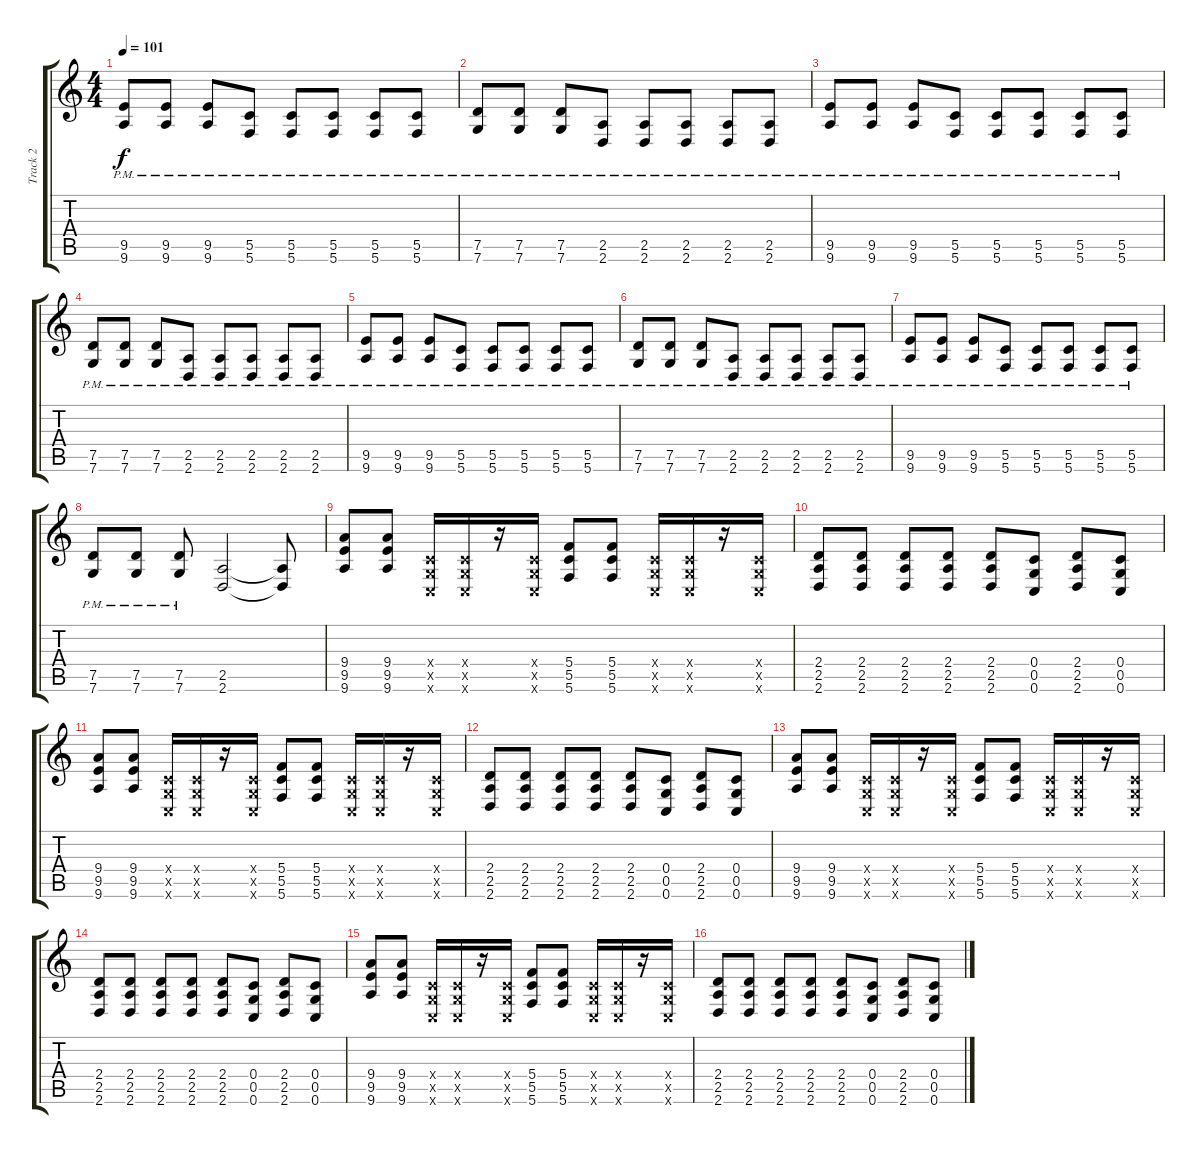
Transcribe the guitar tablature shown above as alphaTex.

\track ("Track 2" "Track 2") {instrument acousticguitarsteel}
\staff {score tabs}
\tuning (D4 A3 F3 C3 G2 C2) {hide}
\ts (4 4)
\tempo 101
\clef g2
\ks c
(9.5{pm} 9.6{pm}).8{dy f volume 16 instrument distortionguitar} (9.5{pm} 9.6{pm}).8 (9.5{pm} 9.6{pm}).8 (5.5{pm} 5.6{pm}).8 (5.5{pm} 5.6{pm}).8 (5.5{pm} 5.6{pm}).8 (5.5{pm} 5.6{pm}).8 (5.5{pm} 5.6{pm}).8 |
(7.5{pm} 7.6{pm}).8 (7.5{pm} 7.6{pm}).8 (7.5{pm} 7.6{pm}).8 (2.5{pm} 2.6{pm}).8 (2.5{pm} 2.6{pm}).8 (2.5{pm} 2.6{pm}).8 (2.5{pm} 2.6{pm}).8 (2.5{pm} 2.6{pm}).8 |
(9.5{pm} 9.6{pm}).8 (9.5{pm} 9.6{pm}).8 (9.5{pm} 9.6{pm}).8 (5.5{pm} 5.6{pm}).8 (5.5{pm} 5.6{pm}).8 (5.5{pm} 5.6{pm}).8 (5.5{pm} 5.6{pm}).8 (5.5{pm} 5.6{pm}).8 |
(7.5{pm} 7.6{pm}).8 (7.5{pm} 7.6{pm}).8 (7.5{pm} 7.6{pm}).8 (2.5{pm} 2.6{pm}).8 (2.5{pm} 2.6{pm}).8 (2.5{pm} 2.6{pm}).8 (2.5{pm} 2.6{pm}).8 (2.5{pm} 2.6{pm}).8 |
(9.5{pm} 9.6{pm}).8 (9.5{pm} 9.6{pm}).8 (9.5{pm} 9.6{pm}).8 (5.5{pm} 5.6{pm}).8 (5.5{pm} 5.6{pm}).8 (5.5{pm} 5.6{pm}).8 (5.5{pm} 5.6{pm}).8 (5.5{pm} 5.6{pm}).8 |
(7.5{pm} 7.6{pm}).8 (7.5{pm} 7.6{pm}).8 (7.5{pm} 7.6{pm}).8 (2.5{pm} 2.6{pm}).8 (2.5{pm} 2.6{pm}).8 (2.5{pm} 2.6{pm}).8 (2.5{pm} 2.6{pm}).8 (2.5{pm} 2.6{pm}).8 |
(9.5{pm} 9.6{pm}).8 (9.5{pm} 9.6{pm}).8 (9.5{pm} 9.6{pm}).8 (5.5{pm} 5.6{pm}).8 (5.5{pm} 5.6{pm}).8 (5.5{pm} 5.6{pm}).8 (5.5{pm} 5.6{pm}).8 (5.5{pm} 5.6{pm}).8 |
(7.5{pm} 7.6{pm}).8 (7.5{pm} 7.6{pm}).8 (7.5{pm} 7.6{pm}).8 (2.5 2.6).2 (2.5{t} 2.6{t}).8 |
(9.4 9.5 9.6).8{instrument distortionguitar} (9.4 9.5 9.6).8 (0.4{x} 0.5{x} 0.6{x}).16 (0.4{x} 0.5{x} 0.6{x}).16 r.16 (0.4{x} 0.5{x} 0.6{x}).16 (5.4 5.5 5.6).8 (5.4 5.5 5.6).8 (0.4{x} 0.5{x} 0.6{x}).16 (0.4{x} 0.5{x} 0.6{x}).16 r.16 (0.4{x} 0.5{x} 0.6{x}).16 |
(2.4 2.5 2.6).8 (2.4 2.5 2.6).8 (2.4 2.5 2.6).8 (2.4 2.5 2.6).8 (2.4 2.5 2.6).8 (0.4 0.5 0.6).8 (2.4 2.5 2.6).8 (0.4 0.5 0.6).8 |
(9.4 9.5 9.6).8 (9.4 9.5 9.6).8 (0.4{x} 0.5{x} 0.6{x}).16 (0.4{x} 0.5{x} 0.6{x}).16 r.16 (0.4{x} 0.5{x} 0.6{x}).16 (5.4 5.5 5.6).8 (5.4 5.5 5.6).8 (0.4{x} 0.5{x} 0.6{x}).16 (0.4{x} 0.5{x} 0.6{x}).16 r.16 (0.4{x} 0.5{x} 0.6{x}).16 |
(2.4 2.5 2.6).8 (2.4 2.5 2.6).8 (2.4 2.5 2.6).8 (2.4 2.5 2.6).8 (2.4 2.5 2.6).8 (0.4 0.5 0.6).8 (2.4 2.5 2.6).8 (0.4 0.5 0.6).8 |
(9.4 9.5 9.6).8 (9.4 9.5 9.6).8 (0.4{x} 0.5{x} 0.6{x}).16 (0.4{x} 0.5{x} 0.6{x}).16 r.16 (0.4{x} 0.5{x} 0.6{x}).16 (5.4 5.5 5.6).8 (5.4 5.5 5.6).8 (0.4{x} 0.5{x} 0.6{x}).16 (0.4{x} 0.5{x} 0.6{x}).16 r.16 (0.4{x} 0.5{x} 0.6{x}).16 |
(2.4 2.5 2.6).8 (2.4 2.5 2.6).8 (2.4 2.5 2.6).8 (2.4 2.5 2.6).8 (2.4 2.5 2.6).8 (0.4 0.5 0.6).8 (2.4 2.5 2.6).8 (0.4 0.5 0.6).8 |
(9.4 9.5 9.6).8 (9.4 9.5 9.6).8 (0.4{x} 0.5{x} 0.6{x}).16 (0.4{x} 0.5{x} 0.6{x}).16 r.16 (0.4{x} 0.5{x} 0.6{x}).16 (5.4 5.5 5.6).8 (5.4 5.5 5.6).8 (0.4{x} 0.5{x} 0.6{x}).16 (0.4{x} 0.5{x} 0.6{x}).16 r.16 (0.4{x} 0.5{x} 0.6{x}).16 |
(2.4 2.5 2.6).8 (2.4 2.5 2.6).8 (2.4 2.5 2.6).8 (2.4 2.5 2.6).8 (2.4 2.5 2.6).8 (0.4 0.5 0.6).8 (2.4 2.5 2.6).8 (0.4 0.5 0.6).8
